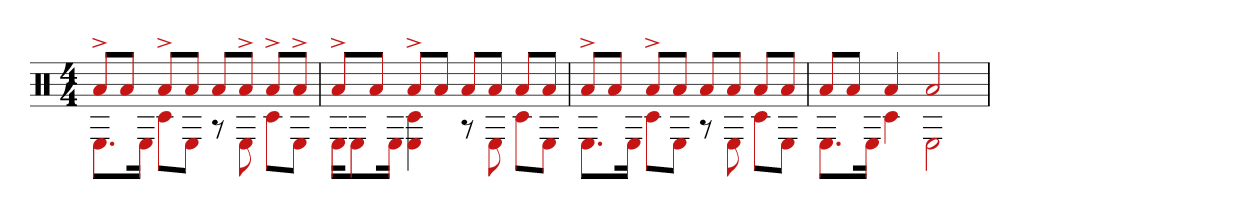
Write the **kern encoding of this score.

**kern
*part1
*staff1
*clefX
*k[]
*M4/4
=1
*^
8a^L	8.EL
8aJ	.
.	16EJk
8a^L	8c#L
8aJ	8EJ
8aL	8r
8a^J	8E
8a^L	8c#L
8a^J	8EJ
=2	=2
8a^L	16EKL
.	8E
8aJ	.
.	16EJk
8a^L	4E 4c#
8aJ	.
8aL	8r
8aJ	8E
8aL	8c#L
8aJ	8EJ
=3	=3
8a^L	8.EL
8aJ	.
.	16EJk
8a^L	8c#L
8aJ	8EJ
8aL	8r
8aJ	8E
8aL	8c#L
8aJ	8EJ
=4	=4
8aL	8.EL
8aJ	.
.	16EJk
4a	4c#
2a	2E
*v	*v
=
*-
